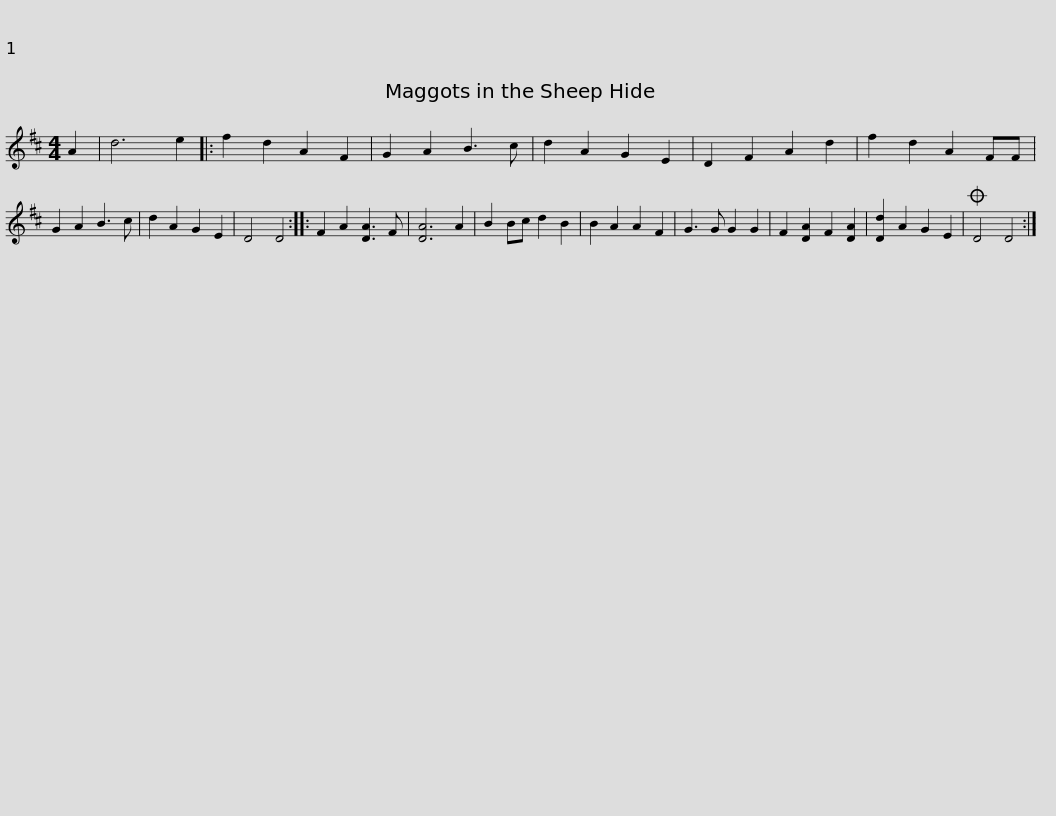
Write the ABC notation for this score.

X:1
L:1/8
M:4/4
I:linebreak $
K:D
V:1 treble
V:1
 A2 | d6 e2 |: f2 d2 A2 F2 | G2 A2 B3 c | d2 A2 G2 E2 | %5
 D2 F2 A2 d2 | f2 d2 A2 FF | G2 A2 B3 c | d2 A2 G2 E2 | D4 D4 ::$ %10
 F2 A2 [DA]3 F | [DA]6 A2 | B2 Bc d2 B2 | B2 A2 A2 F2 | G3 G G2 G2 | %15
 F2 [DA]2 F2 [DA]2 | [Dd]2 A2 G2 E2 |O D4 D4 :| %18
